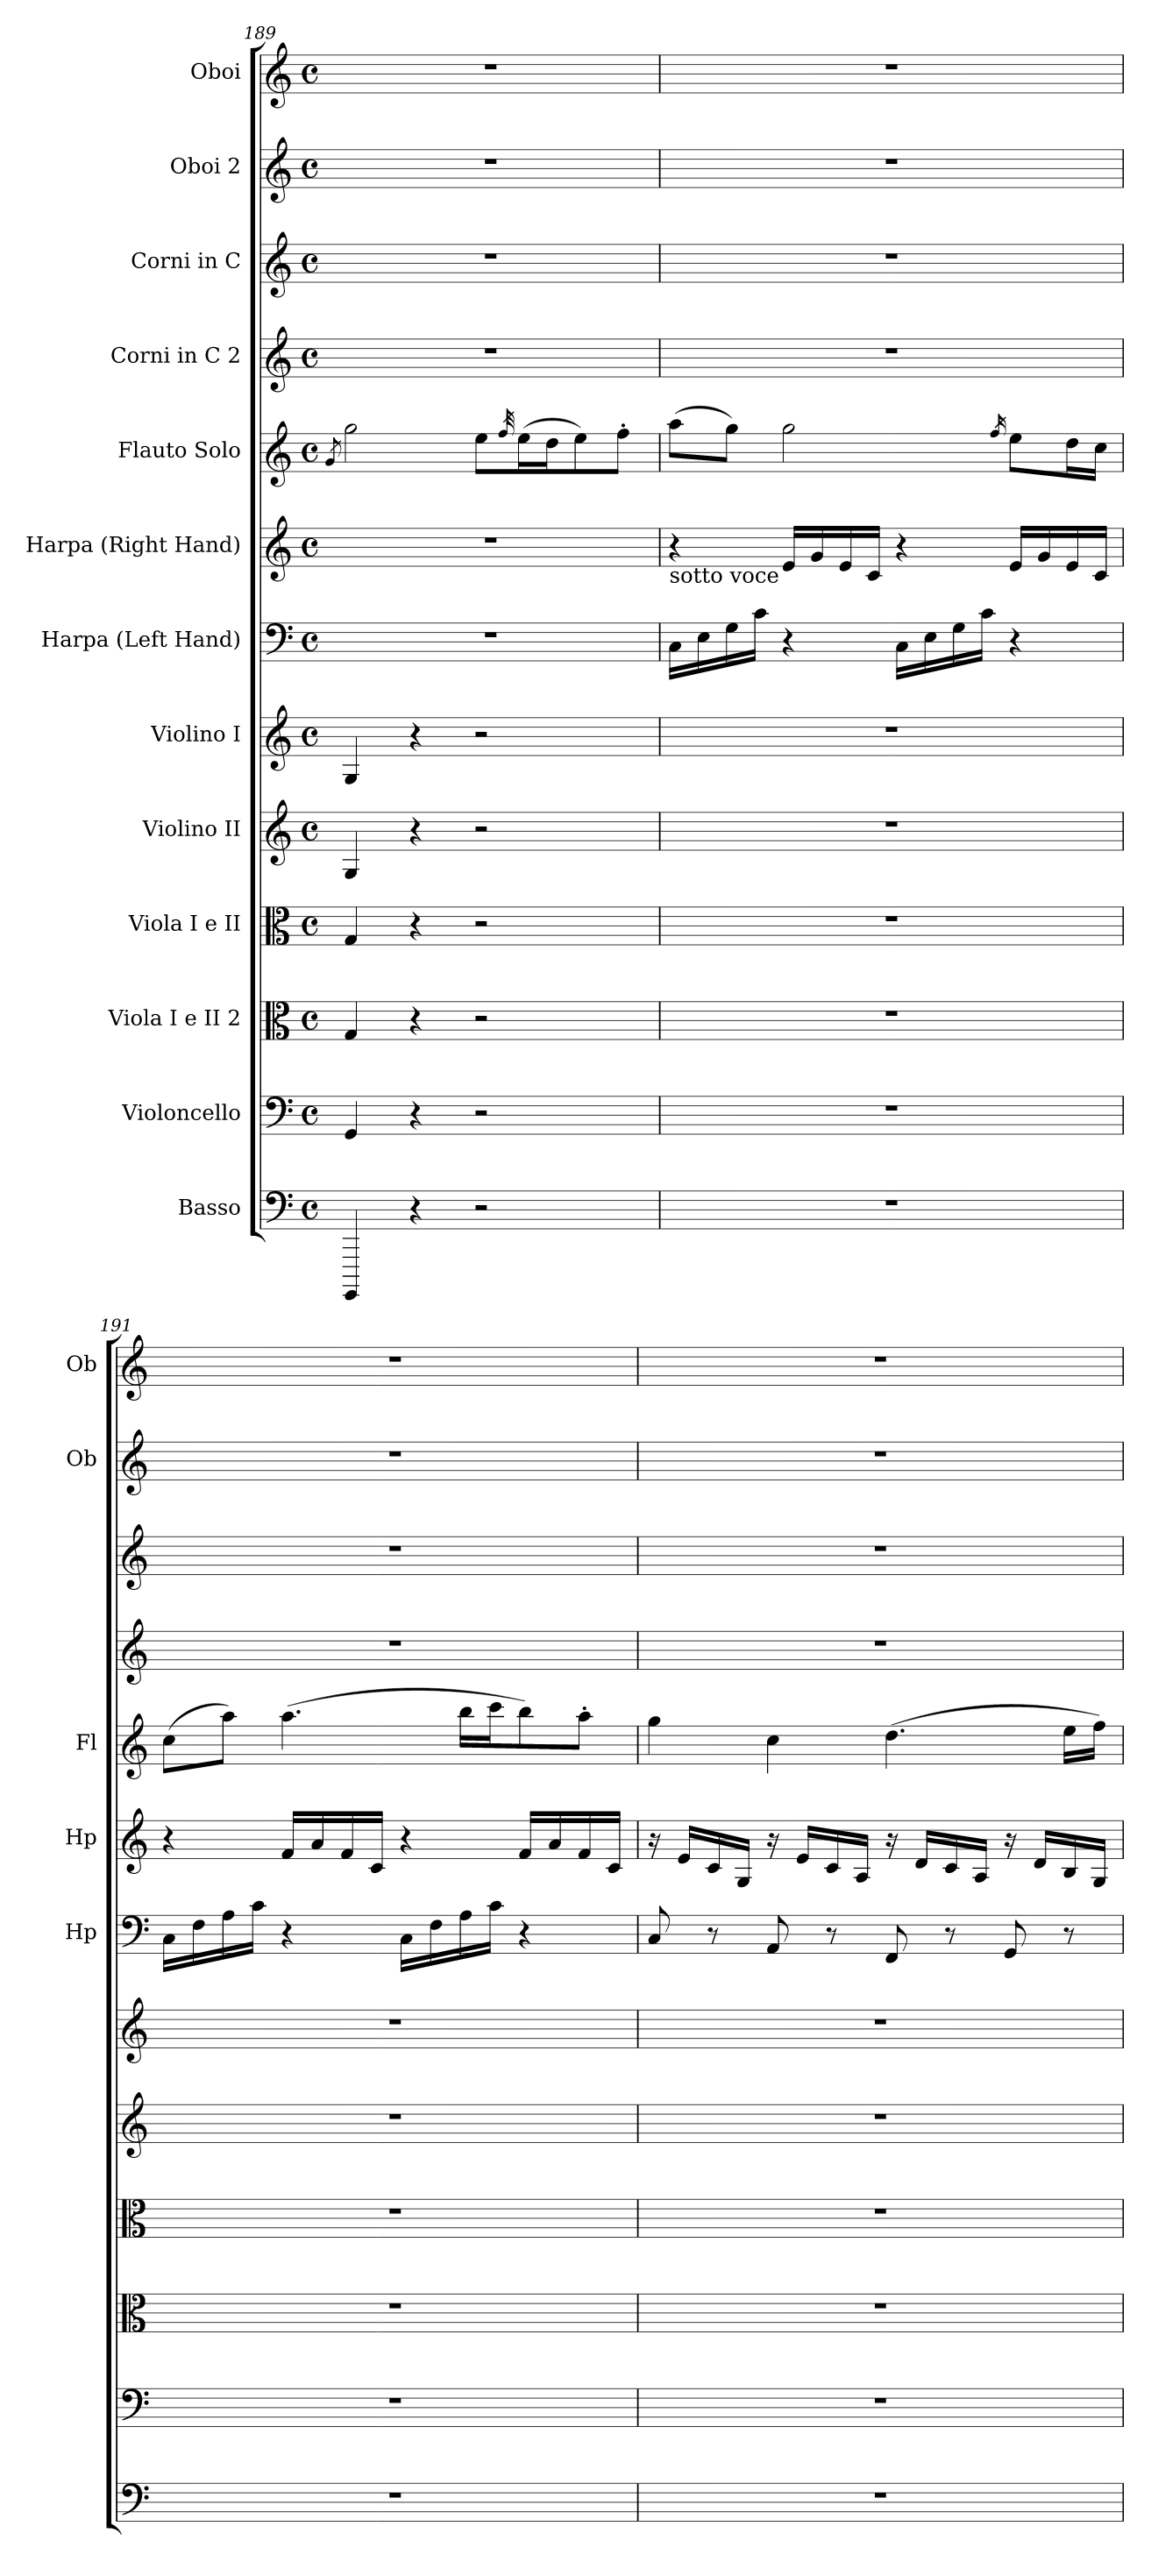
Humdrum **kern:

**kern	**kern	**kern	**kern	**kern	**kern	**kern	**kern	**kern	**kern	**kern	**kern	**kern
*part13	*part12	*part11	*part10	*part9	*part8	*part7	*part6	*part5	*part4	*part3	*part2	*part1
*staff13	*staff12	*staff11	*staff10	*staff9	*staff8	*staff7	*staff6	*staff5	*staff4	*staff3	*staff2	*staff1
*I"Basso	*I"Violoncello	*I"Viola I e II 2	*I"Viola I e II	*I"Violino II	*I"Violino I	*I"Harpa (Left Hand)	*I"Harpa (Right Hand)	*I"Flauto Solo	*I"Corni in C 2	*I"Corni in C	*I"Oboi 2	*I"Oboi
*	*	*	*	*	*	*I'Hp	*I'Hp	*I'Fl	*	*	*I'Ob	*I'Ob
!!LO:PB:g=z
*clefF4	*clefF4	*clefC3	*clefC3	*clefG2	*clefG2	*clefF4	*clefG2	*clefG2	*clefG2	*clefG2	*clefG2	*clefG2
*ITrd0c12	*	*	*	*	*	*	*	*	*ITrd0c12	*ITrd0c12	*	*
*k[]	*k[]	*k[]	*k[]	*k[]	*k[]	*k[]	*k[]	*k[]	*k[]	*k[]	*k[]	*k[]
*C:	*C:	*C:	*C:	*C:	*C:	*C:	*C:	*C:	*C:	*C:	*C:	*C:
*M4/4	*M4/4	*M4/4	*M4/4	*M4/4	*M4/4	*M4/4	*M4/4	*M4/4	*M4/4	*M4/4	*M4/4	*M4/4
*met(c)	*met(c)	*met(c)	*met(c)	*met(c)	*met(c)	*met(c)	*met(c)	*met(c)	*met(c)	*met(c)	*met(c)	*met(c)
=189	=189	=189	=189	=189	=189	=189	=189	=189	=189	=189	=189	=189
.	.	.	.	.	.	.	.	8qg/	.	.	.	.
4GGGG/	4GG/	4G/	4G/	4G/	4G/	1r	1r	2gg\	1r	1r	1r	1r
4r	4r	4r	4r	4r	4r	.	.	.	.	.	.	.
2r	2r	2r	2r	2r	2r	.	.	8ee\L	.	.	.	.
.	.	.	.	.	.	.	.	32qff/	.	.	.	.
.	.	.	.	.	.	.	.	(16ee\L	.	.	.	.
.	.	.	.	.	.	.	.	16dd\J	.	.	.	.
.	.	.	.	.	.	.	.	8ee\)	.	.	.	.
.	.	.	.	.	.	.	.	8ff'\J	.	.	.	.
=190	=190	=190	=190	=190	=190	=190	=190	=190	=190	=190	=190	=190
!	!	!	!	!	!	!	!LO:TX:b:t=sotto voce	!	!	!	!	!
1r	1r	1r	1r	1r	1r	16C\LL	4r	(8aa\L	1r	1r	1r	1r
.	.	.	.	.	.	16E\	.	.	.	.	.	.
.	.	.	.	.	.	16G\	.	8gg\J)	.	.	.	.
.	.	.	.	.	.	16c\JJ	.	.	.	.	.	.
.	.	.	.	.	.	4r	16e/LL	2gg\	.	.	.	.
.	.	.	.	.	.	.	16g/	.	.	.	.	.
.	.	.	.	.	.	.	16e/	.	.	.	.	.
.	.	.	.	.	.	.	16c/JJ	.	.	.	.	.
.	.	.	.	.	.	16C\LL	4r	.	.	.	.	.
.	.	.	.	.	.	16E\	.	.	.	.	.	.
.	.	.	.	.	.	16G\	.	.	.	.	.	.
.	.	.	.	.	.	16c\JJ	.	.	.	.	.	.
.	.	.	.	.	.	.	.	16qff/	.	.	.	.
.	.	.	.	.	.	4r	16e/LL	8ee\L	.	.	.	.
.	.	.	.	.	.	.	16g/	.	.	.	.	.
.	.	.	.	.	.	.	16e/	16dd\L	.	.	.	.
.	.	.	.	.	.	.	16c/JJ	16cc\JJ	.	.	.	.
=191	=191	=191	=191	=191	=191	=191	=191	=191	=191	=191	=191	=191
1r	1r	1r	1r	1r	1r	16C\LL	4r	(8cc\L	1r	1r	1r	1r
.	.	.	.	.	.	16F\	.	.	.	.	.	.
.	.	.	.	.	.	16A\	.	8aa\J)	.	.	.	.
.	.	.	.	.	.	16c\JJ	.	.	.	.	.	.
.	.	.	.	.	.	4r	16f/LL	(4.aa\	.	.	.	.
.	.	.	.	.	.	.	16a/	.	.	.	.	.
.	.	.	.	.	.	.	16f/	.	.	.	.	.
.	.	.	.	.	.	.	16c/JJ	.	.	.	.	.
.	.	.	.	.	.	16C\LL	4r	.	.	.	.	.
.	.	.	.	.	.	16F\	.	.	.	.	.	.
.	.	.	.	.	.	16A\	.	16bb\LL	.	.	.	.
.	.	.	.	.	.	16c\JJ	.	16ccc\J	.	.	.	.
.	.	.	.	.	.	4r	16f/LL	8bb\)	.	.	.	.
.	.	.	.	.	.	.	16a/	.	.	.	.	.
.	.	.	.	.	.	.	16f/	8aa'\J	.	.	.	.
.	.	.	.	.	.	.	16c/JJ	.	.	.	.	.
!!LO:PB:g=z
=192	=192	=192	=192	=192	=192	=192	=192	=192	=192	=192	=192	=192
1r	1r	1r	1r	1r	1r	8C/	16r	4gg\	1r	1r	1r	1r
.	.	.	.	.	.	.	16e/LL	.	.	.	.	.
.	.	.	.	.	.	8r	16c/	.	.	.	.	.
.	.	.	.	.	.	.	16G/JJ	.	.	.	.	.
.	.	.	.	.	.	8AA/	16r	4cc\	.	.	.	.
.	.	.	.	.	.	.	16e/LL	.	.	.	.	.
.	.	.	.	.	.	8r	16c/	.	.	.	.	.
.	.	.	.	.	.	.	16A/JJ	.	.	.	.	.
.	.	.	.	.	.	8FF/	16r	(4.dd\	.	.	.	.
.	.	.	.	.	.	.	16d/LL	.	.	.	.	.
.	.	.	.	.	.	8r	16c/	.	.	.	.	.
.	.	.	.	.	.	.	16A/JJ	.	.	.	.	.
.	.	.	.	.	.	8GG/	16r	.	.	.	.	.
.	.	.	.	.	.	.	16d/LL	.	.	.	.	.
.	.	.	.	.	.	8r	16B/	16ee\LL	.	.	.	.
.	.	.	.	.	.	.	16G/JJ	16ff\JJ)	.	.	.	.
=	=	=	=	=	=	=	=	=	=	=	=	=
*-	*-	*-	*-	*-	*-	*-	*-	*-	*-	*-	*-	*-
